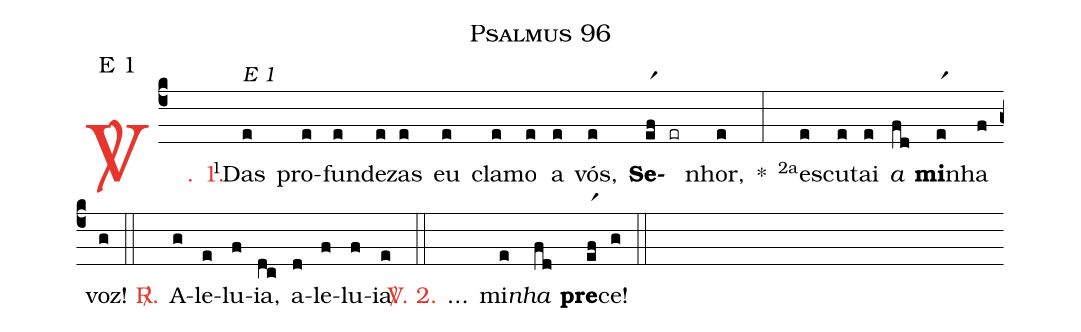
name: Psalmus 96;
mode: E 1;
%%
(c4)

<c><sp>V/</sp>. 1.</c>() <v>\VSup{1}</v>Das(e[alt:E 1]) pro(e)fun(e)de(e)zas(e) eu(e) cla(e)mo(e) a(e) vós,(e) <b>Se</b>(er1f)(er)nhor,(e) *(:) <v>\VSup{2a}</v>es(e)cu(e)tai(e) <i>a</i>(fd) <b>mi</b>(er1)nha(f) voz!(g)

(::)

<nlba><c><sp>R/</sp>.</c>() A</nlba>(g)le(e)lu(f)ia,(dc) a(d)le(f)lu(f)ia.(e)

(::)

<nlba><c><sp>V/</sp>. 2.</c> ...() mi</nlba>(e)<i>nha</i>(fd) <b>pre</b>(er1f)ce!(g)

(::)
